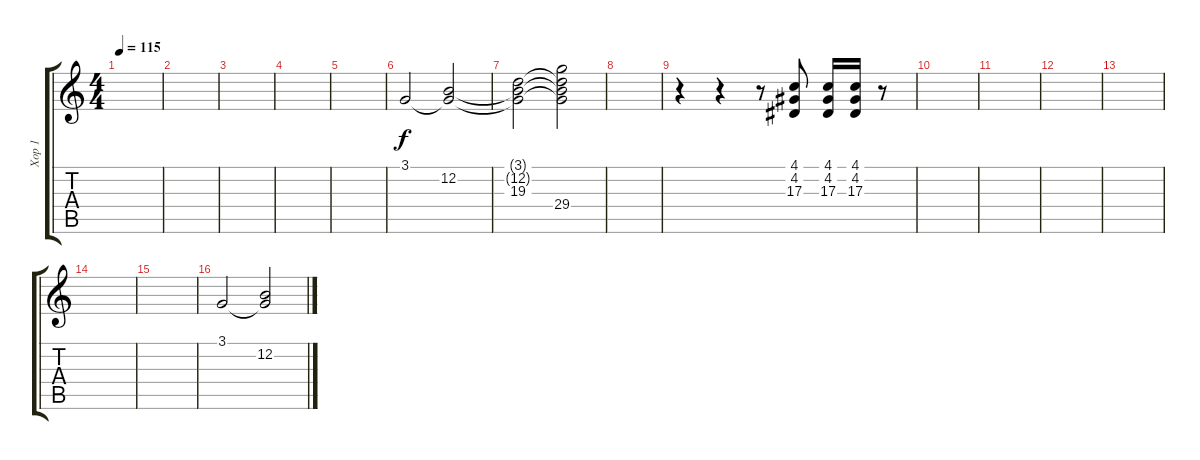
\track ("Хор 1" "Хор 1") {instrument choiraahs}
\staff {score tabs}
\tuning (E4 B3 G3 D3 A2 E2) {hide}
\ts (4 4)
\tempo 115
\clef g2
\ks c
|
|
|
|
|
3.1.2 (3.1{t} 12.2).2 |
(3.1{t} 12.2{t} 19.3).2 (3.1{t} 12.2{t} 19.3{t} 29.4).2 |
|
r.4 r.4 r.8 (4.1 4.2 17.3).8 (4.1 4.2 17.3).16 (4.1 4.2 17.3).16 r.8 |
|
|
|
|
|
|
3.1.2 (3.1{t} 12.2).2
